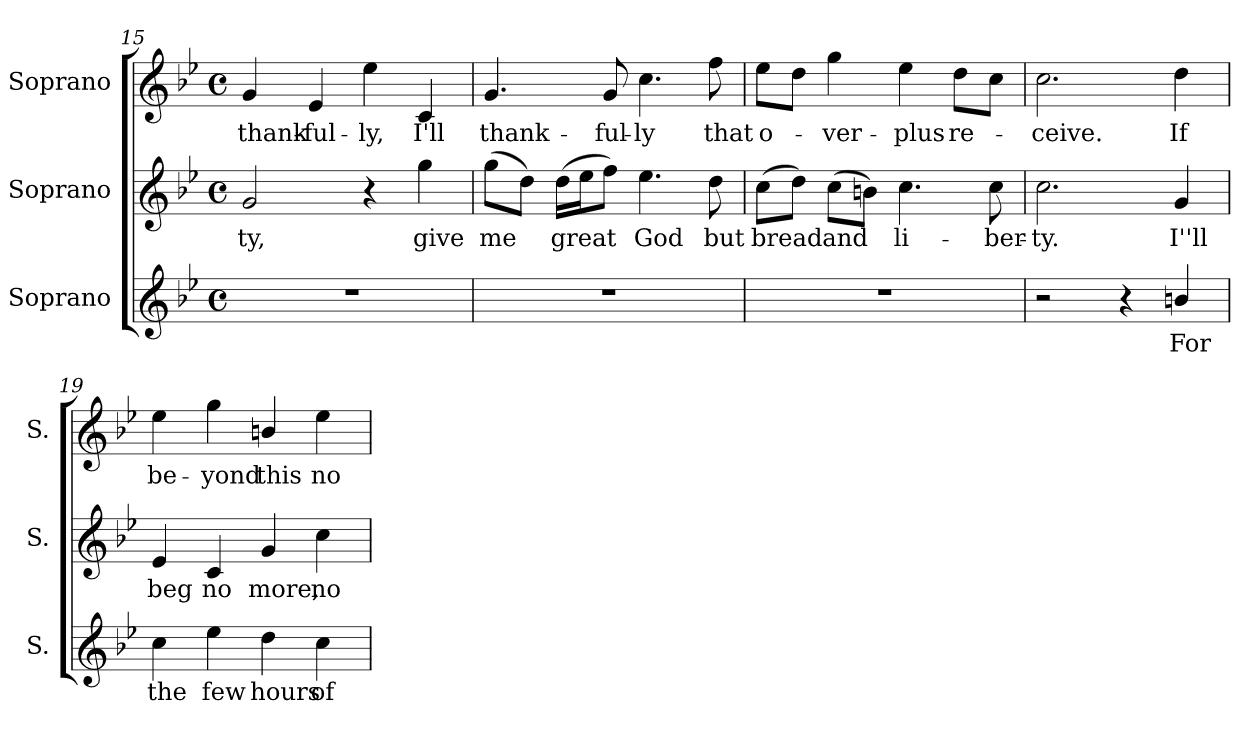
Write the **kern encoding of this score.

**kern	**text	**kern	**text	**kern	**text
*part3	*part3	*part2	*part2	*part1	*part1
*staff3	*staff3	*staff2	*staff2	*staff1	*staff1
*I"Soprano	*	*I"Soprano	*	*I"Soprano	*
*I'S.	*	*I'S.	*	*I'S.	*
*clefG2	*	*clefG2	*	*clefG2	*
*k[b-e-]	*	*k[b-e-]	*	*k[b-e-]	*
*B-:	*	*B-:	*	*B-:	*
*M4/4	*	*M4/4	*	*M4/4	*
*met(c)	*	*met(c)	*	*met(c)	*
=15	=15	=15	=15	=15	=15
!	!	!	!LO:LY:b:color=#000000	!	!
!	!	!	!	!	!LO:LY:b:color=#000000
1r	.	2gi/	-ty,	4gi/	thank-
!	!	!	!	!	!LO:LY:b:color=#000000
.	.	.	.	4e-i/	-ful-
!	!	!	!	!	!LO:LY:b:color=#000000
.	.	4r	.	4ee-i\	-ly,
!	!	!	!LO:LY:b:color=#000000	!	!
!	!	!	!	!	!LO:LY:b:color=#000000
.	.	4ggi\	give	4ci/	I'll
=16	=16	=16	=16	=16	=16
!	!	!	!LO:LY:b:color=#000000	!	!
!	!	!	!	!	!LO:LY:b:color=#000000
1r	.	(8ggi\L	me	4.gi/	thank-
.	.	8ddi\J)	.	.	.
!	!	!	!LO:LY:b:color=#000000	!	!
.	.	(16ddi\LL	great	.	.
.	.	16ee-i\J	.	.	.
!	!	!	!	!	!LO:LY:b:color=#000000
.	.	8ffi\J)	.	8gi/	-ful-
!	!	!	!LO:LY:b:color=#000000	!	!
!	!	!	!	!	!LO:LY:b:color=#000000
.	.	4.ee-i\	God	4.cci\	-ly
!	!	!	!LO:LY:b:color=#000000	!	!
!	!	!	!	!	!LO:LY:b:color=#000000
.	.	8ddi\	but	8ffi\	that
=17	=17	=17	=17	=17	=17
!	!	!	!LO:LY:b:color=#000000	!	!
!	!	!	!	!	!LO:LY:b:color=#000000
1r	.	(8cci\L	bread	8ee-i\L	o-
.	.	8ddi\J)	.	8ddi\J	.
!	!	!	!LO:LY:b:color=#000000	!	!
!	!	!	!	!	!LO:LY:b:color=#000000
.	.	(8cci\L	and	4ggi\	-ver-
.	.	8bni\J)	.	.	.
!	!	!	!LO:LY:b:color=#000000	!	!
!	!	!	!	!	!LO:LY:b:color=#000000
.	.	4.cci\	li-	4ee-i\	-plus
!	!	!	!	!	!LO:LY:b:color=#000000
.	.	.	.	8ddi\L	re-
!	!	!	!LO:LY:b:color=#000000	!	!
.	.	8cci\	-ber-	8cci\J	.
=18	=18	=18	=18	=18	=18
!	!	!	!LO:LY:b:color=#000000	!	!
!	!	!	!	!	!LO:LY:b:color=#000000
2r	.	2.cci\	-ty.	2.cci\	-ceive.
4r	.	.	.	.	.
!	!LO:LY:b:color=#000000	!	!	!	!
!	!	!	!LO:LY:b:color=#000000	!	!
!	!	!	!	!	!LO:LY:b:color=#000000
4bni/	For	4gi/	I''ll	4ddi\	If
!!LO:LB:g=z
=19	=19	=19	=19	=19	=19
!	!LO:LY:b:color=#000000	!	!	!	!
!	!	!	!LO:LY:b:color=#000000	!	!
!	!	!	!	!	!LO:LY:b:color=#000000
4cci\	the	4e-i/	beg	4ee-i\	be-
!	!LO:LY:b:color=#000000	!	!	!	!
!	!	!	!LO:LY:b:color=#000000	!	!
!	!	!	!	!	!LO:LY:b:color=#000000
4ee-i\	few	4ci/	no	4ggi\	-yond
!	!LO:LY:b:color=#000000	!	!	!	!
!	!	!	!LO:LY:b:color=#000000	!	!
!	!	!	!	!	!LO:LY:b:color=#000000
4ddi\	hours	4gi/	more,	4bni/	this
!	!LO:LY:b:color=#000000	!	!	!	!
!	!	!	!LO:LY:b:color=#000000	!	!
!	!	!	!	!	!LO:LY:b:color=#000000
4cci\	of	4cci\	no	4ee-i\	no
=	=	=	=	=	=
*-	*-	*-	*-	*-	*-
